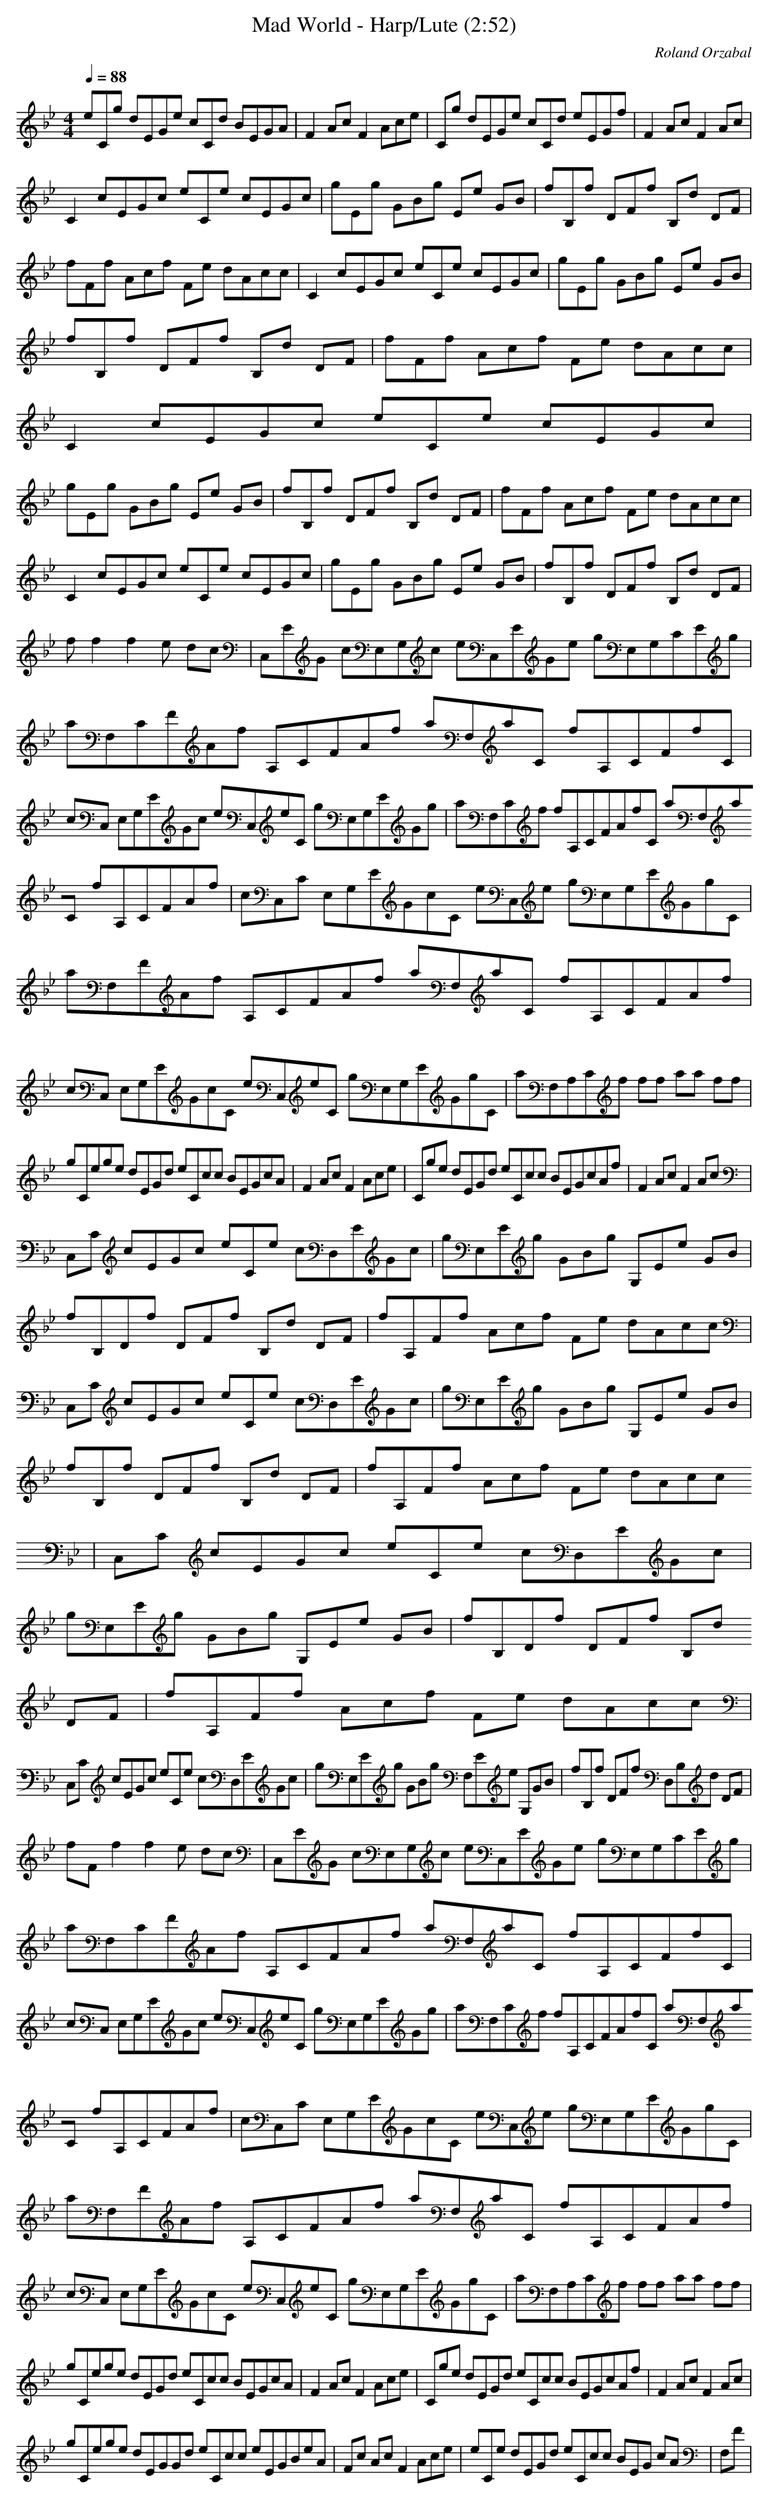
X:1
T:Mad World - Harp/Lute (2:52)
C:Roland Orzabal
M:4/4
L:1/8
Q:1/4=88
K:Bb
e/5C4/5g d/5E/5G3/5e c/5C4/5d B/5E/5G3/5A | F2 A/5c9/5 F2 A/5c4/5e | Cg d/5E/5G3/5e c/5Cd e/5E/5G3/5f | F2 A/5c9/5 F2 A/5c9/5 |
C2 c/5E/5G3/5c e/5C4/5e c/5E/5G3/5c | g/5E4/5g G/5B4/5g Ee G/5B9/5 | f/5B,4/5f D/5F4/5f B,d D/5F9/5 | f/5F4/5f A/5c4/5f Fe d/5A/5c3/5c | C2 c/5E/5G3/5c e/5C4/5e c/5E/5G3/5c | g/5E4/5g G/5B4/5g Ee G/5B9/5 |
f/5B,4/5f D/5F4/5f B,d D/5F9/5 | f/5F4/5f A/5c4/5f Fe d/5A/5c3/5c |
C2 c/5E/5G3/5c e/5C4/5e c/5E/5G3/5c |
g/5E4/5g G/5B4/5g Ee G/5B9/5 | f/5B,4/5f D/5F4/5f B,d D/5F9/5 | f/5F4/5f A/5c4/5f Fe d/5A/5c3/5c |
C2 c/5E/5G3/5c e/5C4/5e c/5E/5G3/5c | g/5E4/5g G/5B4/5g Ee G/5B9/5 | f/5B,4/5f D/5F4/5f B,d D/5F9/5 |
ff2 f2 e dc | C,/5E/5G8/5 c/5E,/5G,3/5c e/5C,/5E/5G2/5e g/5E,/5G,/5C/5E/5g | a/5F,/5C/5F/5A/5f A,/5C/5F/5A2/5f a/5F,4/5a/5C4/5 f/5A,/5C/5F2/5f/5C4/5 |
c/5C,9/5 E,/5G,/5E/5G2/5c e/5C,4/5e/5C4/5 g/5E,/5G,/5E/5G/5g | a/5F,/5C3/5f f/5A,/5C/5F/5A/5f/5C4/5 a/5F,4/5a/5C4/5 f/5A,/5C/5F/5A/5f | c/5C,4/5C E,/5G,/5E/5G2/5c/5C4/5 e/5C,4/5e g/5E,/5G,/5E/5G/5g/5C4/5 |
a/5F,/5F/5A2/5f A,/5C/5F/5A2/5f a/5F,4/5a/5C4/5 f/5A,/5C/5F/5A/5f | c/5C,9/5 E,/5G,/5E/5G2/5c/5C4/5 e/5C,4/5e/5C4/5 g/5E,/5G,/5E/5G/5g/5C4/5 | a/5F,/5A,/5C2/5f ff aa ff |
g/5C/5e3/5g/5e4/5 d/5E/5G3/5d e/5C/5c3/5c B/5E/5G3/5c/5A4/5 | F2A/5c9/5 F2 A/5c4/5e | Cg/5e4/5 d/5E/5G3/5d e/5C/5c3/5c B/5E/5G3/5c/5A/5f3/5 | F2 A/5c9/5 F2 A/5c9/5 |
C,/5C9/5 c/5E/5G3/5c e/5C4/5e c/5D,/5E/5G2/5c | g/5E,/5E3/5g G/5B4/5g G,/5E4/5e G/5B9/5 | f/5B,/5D3/5f D/5F4/5f B,d D/5F9/5 | f/5A,/5F3/5f A/5c4/5f Fe d/5A/5c3/5c | C,/5C9/5 c/5E/5G3/5c e/5C4/5e c/5D,/5E/5G2/5c | g/5E,/5E3/5g G/5B4/5g G,/5E4/5e G/5B9/5 |
f/5B,4/5f D/5F4/5f B,d D/5F9/5 | f/5A,/5F3/5f A/5c4/5f Fe d/5A/5c3/5c
| C,/5C9/5 c/5E/5G3/5c e/5C4/5e c/5D,/5E/5G2/5c |
g/5E,/5E3/5g G/5B4/5g G,/5E4/5e G/5B9/5 | f/5B,/5D3/5f D/5F4/5f B,d
D/5F9/5 | f/5A,/5F3/5f A/5c4/5f Fe d/5A/5c3/5c |
C,/5C9/5 c/5E/5G3/5c e/5C4/5e c/5D,/5E/5G2/5c | g/5E,/5E3/5g G/5B4/5g F,/5E4/5e G,/5G/5B8/5 | f/5B,4/5f D/5F4/5f D,/5B,4/5d D/5F9/5 |
f/5F4/5f2 f2 e dc | C,/5E/5G8/5 c/5E,/5G,3/5c e/5C,/5E/5G2/5e g/5E,/5G,/5C/5E/5g | a/5F,/5C/5F/5A/5f A,/5C/5F/5A2/5f a/5F,4/5a/5C4/5 f/5A,/5C/5F2/5f/5C4/5 |
c/5C,9/5 E,/5G,/5E/5G2/5c e/5C,4/5e/5C4/5 g/5E,/5G,/5E/5G/5g | a/5F,/5C3/5f f/5A,/5C/5F/5A/5f/5C4/5 a/5F,4/5a/5C4/5 f/5A,/5C/5F/5A/5f | c/5C,4/5C E,/5G,/5E/5G2/5c/5C4/5 e/5C,4/5e g/5E,/5G,/5E/5G/5g/5C4/5 |
a/5F,/5F/5A2/5f A,/5C/5F/5A2/5f a/5F,4/5a/5C4/5 f/5A,/5C/5F/5A/5f | c/5C,9/5 E,/5G,/5E/5G2/5c/5C4/5 e/5C,4/5e/5C4/5 g/5E,/5G,/5E/5G/5g/5C4/5 | a/5F,/5A,/5C2/5f ff aa ff |
g/5C/5e3/5g/5e4/5 d/5E/5G3/5d e/5C/5c3/5c B/5E/5G3/5c/5A4/5 | F2A/5c9/5 F2 A/5c4/5e | Cg/5e4/5 d/5E/5G3/5d e/5C/5c3/5c B/5E/5G3/5c/5A/5f3/5 | F2 A/5c9/5 F2 A/5c9/5 |
g/5C/5e3/5g/5e4/5 d/5E/5G3/5G/5d4/5 e/5C/5c3/5c e/5E/5G/5B2/5e/5A4/5 | Fc A/5c9/5 F2 A/5c4/5e | e/5C4/5e d/5E/5G3/5d e/5C/5c3/5c B/5E/5G3/5 c/5A4/5 | F,/5F39/5 |
